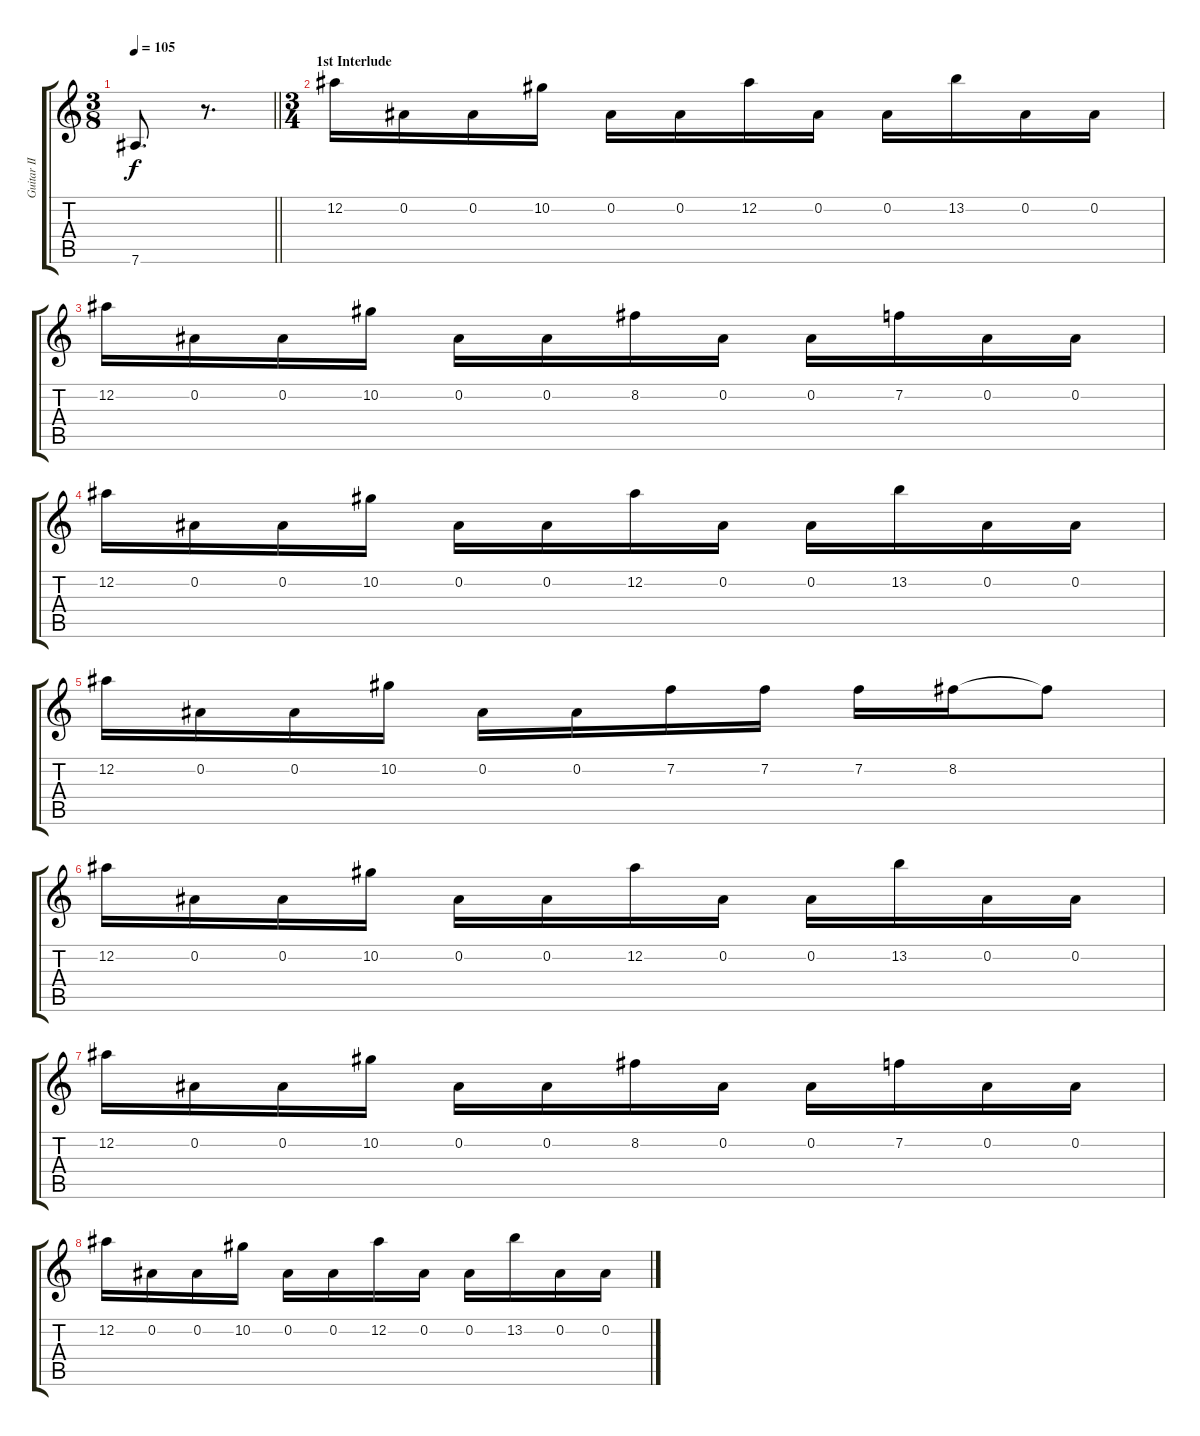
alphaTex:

\track ("Guitar II" "Guitar II") {instrument overdrivenguitar}
\staff {score tabs}
\tuning (Eb4 Bb3 Gb3 Db3 Ab2 Eb2) {hide}
\ts (3 8)
\tempo 105
\clef g2
\barLineRight lightlight
\ks c
7.6.8{d dy f} r.8{d} |
\ts (3 4)
\section ("" "1st Interlude")
12.2.16 0.2.16 0.2.16 10.2.16 0.2.16 0.2.16 12.2.16 0.2.16 0.2.16 13.2.16 0.2.16 0.2.16 |
12.2.16 0.2.16 0.2.16 10.2.16 0.2.16 0.2.16 8.2.16 0.2.16 0.2.16 7.2.16 0.2.16 0.2.16 |
12.2.16 0.2.16 0.2.16 10.2.16 0.2.16 0.2.16 12.2.16 0.2.16 0.2.16 13.2.16 0.2.16 0.2.16 |
12.2.16 0.2.16 0.2.16 10.2.16 0.2.16 0.2.16 7.2.16 7.2.16 7.2.16 8.2.16 8.2{t}.8 |
12.2.16 0.2.16 0.2.16 10.2.16 0.2.16 0.2.16 12.2.16 0.2.16 0.2.16 13.2.16 0.2.16 0.2.16 |
12.2.16 0.2.16 0.2.16 10.2.16 0.2.16 0.2.16 8.2.16 0.2.16 0.2.16 7.2.16 0.2.16 0.2.16 |
12.2.16 0.2.16 0.2.16 10.2.16 0.2.16 0.2.16 12.2.16 0.2.16 0.2.16 13.2.16 0.2.16 0.2.16
